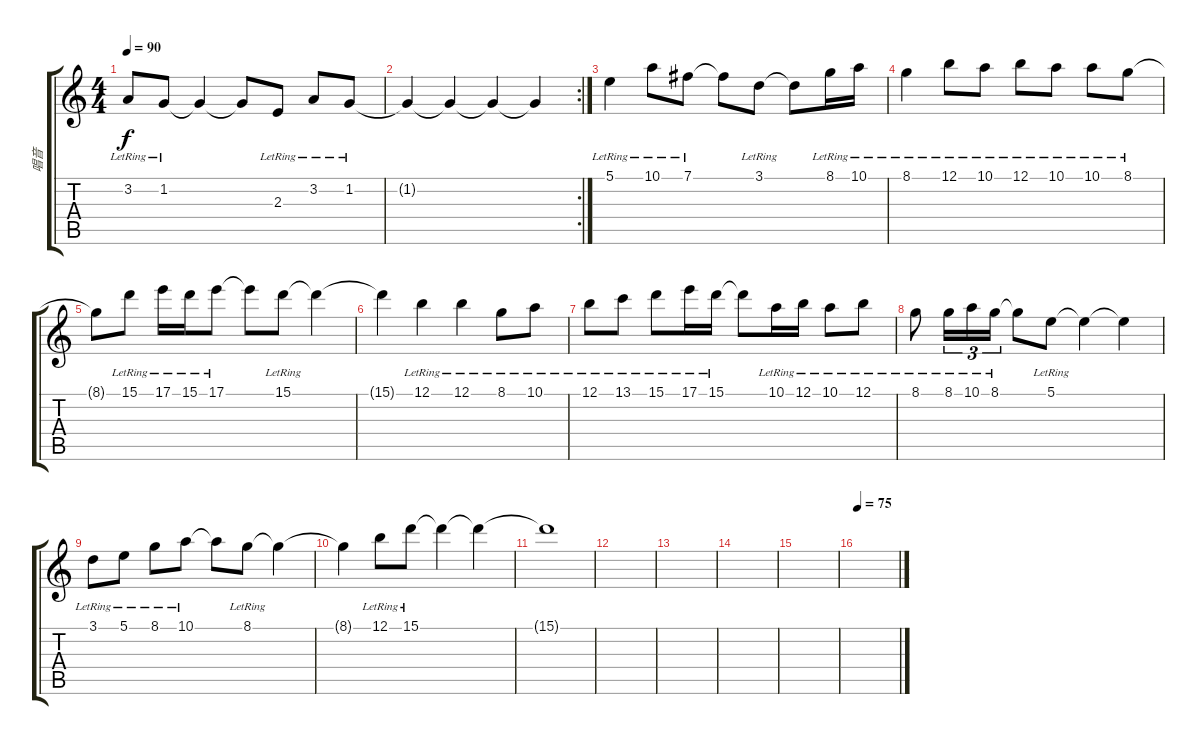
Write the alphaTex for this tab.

\track ("唱音" "唱音") {instrument orchestralharp}
\staff {score tabs}
\tuning (B4 Gb4 D4 A3 E3 B2) {hide}
\ts (4 4)
\tempo 90
\clef g2
\ks c
3.2{lr}.8{dy f} 1.2{lr}.8 1.2{t}.4 1.2{t}.8 2.3{lr}.8 3.2{lr}.8 1.2{lr}.8 |
\rc 2
1.2{t}.4 1.2{t}.4 1.2{t}.4 1.2{t}.4 |
5.1{lr}.4 10.1{lr}.8 7.1{lr}.8 7.1{t}.8 3.1{lr}.8 3.1{t}.8 8.1{lr}.16 10.1{lr}.16 |
8.1{lr}.4 12.1{lr}.8 10.1{lr}.8 12.1{lr}.8 10.1{lr}.8 10.1{lr}.8 8.1{lr}.8 |
8.1{t}.8 15.1{lr}.8 17.1{lr}.16 15.1{lr}.16 17.1{lr}.8 17.1{t}.8 15.1{lr}.8 15.1{t}.4 |
15.1{t}.4 12.1{lr}.4 12.1{lr}.4 8.1{lr}.8 10.1{lr}.8 |
12.1{lr}.8 13.1{lr}.8 15.1{lr}.8 17.1{lr}.16 15.1{lr}.16 15.1{t}.8 10.1{lr}.16 12.1{lr}.16 10.1{lr}.8 12.1{lr}.8 |
8.1{lr}.8 8.1{lr}.16{tu (3 2)} 10.1{lr}.16{tu (3 2)} 8.1{lr}.16{tu (3 2)} 8.1{t}.8 5.1{lr}.8 5.1{t}.4 5.1{t}.4 |
3.1{lr}.8 5.1{lr}.8 8.1{lr}.8 10.1{lr}.8 10.1{t}.8 8.1{lr}.8 8.1{t}.4 |
8.1{t}.4 12.1{lr}.8 15.1{lr}.8 15.1{t}.4 15.1{t}.4 |
15.1{t}.1 |
|
|
|
|
\tempo 75
